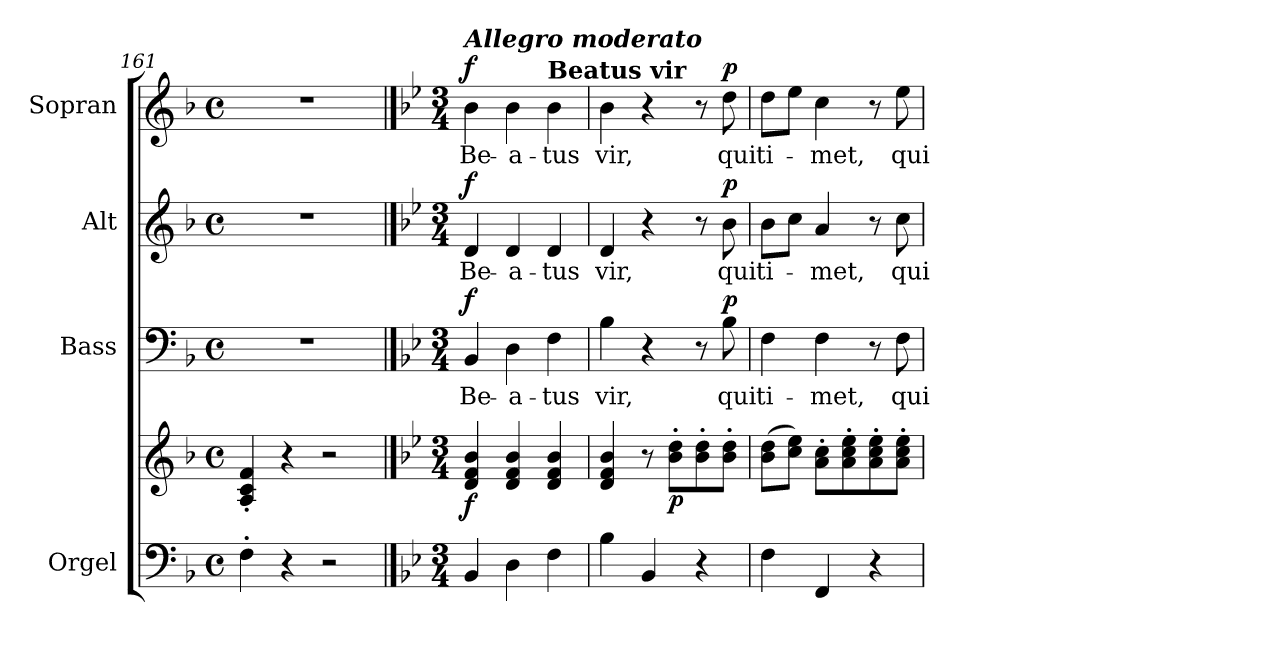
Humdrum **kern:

**kern	**kern	**dynam	**kern	**text	**dynam	**kern	**text	**dynam	**kern	**text	**dynam
*part4	*part4	*part4	*part3	*part3	*part3	*part2	*part2	*part2	*part1	*part1	*part1
*staff5	*staff4	*staff4/5	*staff3	*staff3	*staff3	*staff2	*staff2	*staff2	*staff1	*staff1	*staff1
*I"Orgel	*	*	*I"Bass	*	*	*I"Alt	*	*	*I"Sopran	*	*
*I'Org.	*	*	*I'B.	*	*	*I'A.	*	*	*I'S.	*	*
*clefF4	*clefG2	*	*clefF4	*	*	*clefG2	*	*	*clefG2	*	*
*k[b-]	*k[b-]	*	*k[b-]	*	*	*k[b-]	*	*	*k[b-]	*	*
*F:	*F:	*	*F:	*	*	*F:	*	*	*F:	*	*
*M4/4	*M4/4	*	*M4/4	*	*	*M4/4	*	*	*M4/4	*	*
*met(c)	*met(c)	*	*met(c)	*	*	*met(c)	*	*	*met(c)	*	*
=161	=161	=161	=161	=161	=161	=161	=161	=161	=161	=161	=161
4F'>\	4A/'< 4c/'< 4f/'<	.	1r	.	.	1r	.	.	1r	.	.
4r	4r	.	.	.	.	.	.	.	.	.	.
2r	2r	.	.	.	.	.	.	.	.	.	.
!!LO:LB:g=z
==162	==162	==162	==162	==162	==162	==162	==162	==162	==162	==162	==162
*k[b-e-]	*k[b-e-]	*	*k[b-e-]	*	*	*k[b-e-]	*	*	*k[b-e-]	*	*
*B-:	*B-:	*	*B-:	*	*	*B-:	*	*	*B-:	*	*
*M3/4	*M3/4	*	*M3/4	*	*	*M3/4	*	*	*M3/4	*	*
!	!	!	!	!	!	!	!	!	!LO:TX:a:Bi:t=Allegro moderato	!	!
!	!	!LO:DY:b	!	!LO:LY:b	!LO:DY:a	!	!LO:LY:b	!LO:DY:a	!	!LO:LY:b	!LO:DY:a
4BB-/	4d/ 4f/ 4b-/	f	4BB-/	Be-	f	4d/	Be-	f	4b-\	Be-	f
!	!	!	!	!LO:LY:b	!	!	!LO:LY:b	!	!	!LO:LY:b	!
4D\	4d/ 4f/ 4b-/	.	4D\	-a-	.	4d/	-a-	.	4b-\	-a-	.
!	!	!	!	!	!	!	!	!	!LO:TX:a:B:t=Beatus vir	!	!
!	!	!	!	!LO:LY:b	!	!	!LO:LY:b	!	!	!LO:LY:b	!
4F\	4d/ 4f/ 4b-/	.	4F\	-tus	.	4d/	-tus	.	4b-\	-tus	.
=163	=163	=163	=163	=163	=163	=163	=163	=163	=163	=163	=163
!	!	!	!	!LO:LY:b	!	!	!LO:LY:b	!	!	!LO:LY:b	!
4B-\	4d/ 4f/ 4b-/	.	4B-\	vir,	.	4d/	vir,	.	4b-\	vir,	.
4BB-/	8r	.	4r	.	.	4r	.	.	4r	.	.
!	!	!LO:DY:b	!	!	!	!	!	!	!	!	!
.	8b-\'> 8dd\'>L	p	.	.	.	.	.	.	.	.	.
4r	8b-\'> 8dd\'>	.	8r	.	.	8r	.	.	8r	.	.
!	!	!	!	!LO:LY:b	!LO:DY:a	!	!LO:LY:b	!LO:DY:a	!	!LO:LY:b	!LO:DY:a
.	8b-\'> 8dd\'>J	.	8B-\	qui	p	8b-\	qui	p	8dd\	qui	p
=164	=164	=164	=164	=164	=164	=164	=164	=164	=164	=164	=164
!	!	!	!	!LO:LY:b	!	!	!LO:LY:b	!	!	!LO:LY:b	!
4F\	(>8b-\ 8dd\L	.	4F\	ti-	.	8b-\L	ti-	.	8dd\L	ti-	.
.	8cc\ 8ee-\J)	.	.	.	.	8cc\J	.	.	8ee-\J	.	.
!	!	!	!	!LO:LY:b	!	!	!LO:LY:b	!	!	!LO:LY:b	!
4FF/	8a\'> 8cc\'>L	.	4F\	-met,	.	4a/	-met,	.	4cc\	-met,	.
.	8a\'> 8cc\'> 8ee-\'>	.	.	.	.	.	.	.	.	.	.
4r	8a\'> 8cc\'> 8ee-\'>	.	8r	.	.	8r	.	.	8r	.	.
!	!	!	!	!LO:LY:b	!	!	!LO:LY:b	!	!	!LO:LY:b	!
.	8a\'> 8cc\'> 8ee-\'>J	.	8F\	qui	.	8cc\	qui	.	8ee-\	qui	.
=	=	=	=	=	=	=	=	=	=	=	=
*-	*-	*-	*-	*-	*-	*-	*-	*-	*-	*-	*-
